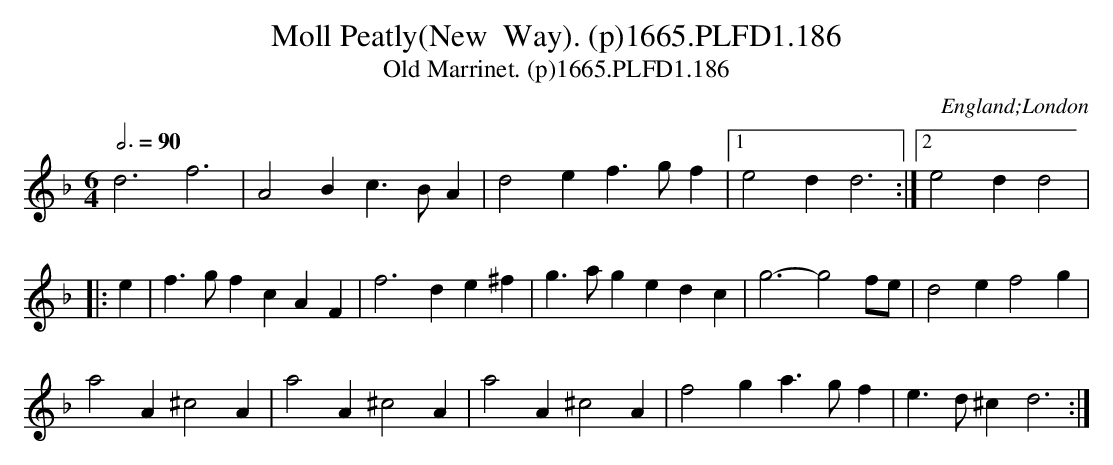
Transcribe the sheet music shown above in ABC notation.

X:1
T:Moll Peatly(New  Way). (p)1665.PLFD1.186
T:Old Marrinet. (p)1665.PLFD1.186
M:6/4
L:1/4
Q:3/4=90
O:England;London
K:F
d3 f3 | A2 B c>BA| d2 e f>gf|1 e2 d d3:|2e2dd2|
|: e|f>gf cAF| f3 de^f|g>ag edc| g3-g2 f/e/|d2 e f2 g|
a2 A^c2 A|a2 A ^c2 A| a2 A ^c2 A| f2g a>gf| e>d^c d3:|
